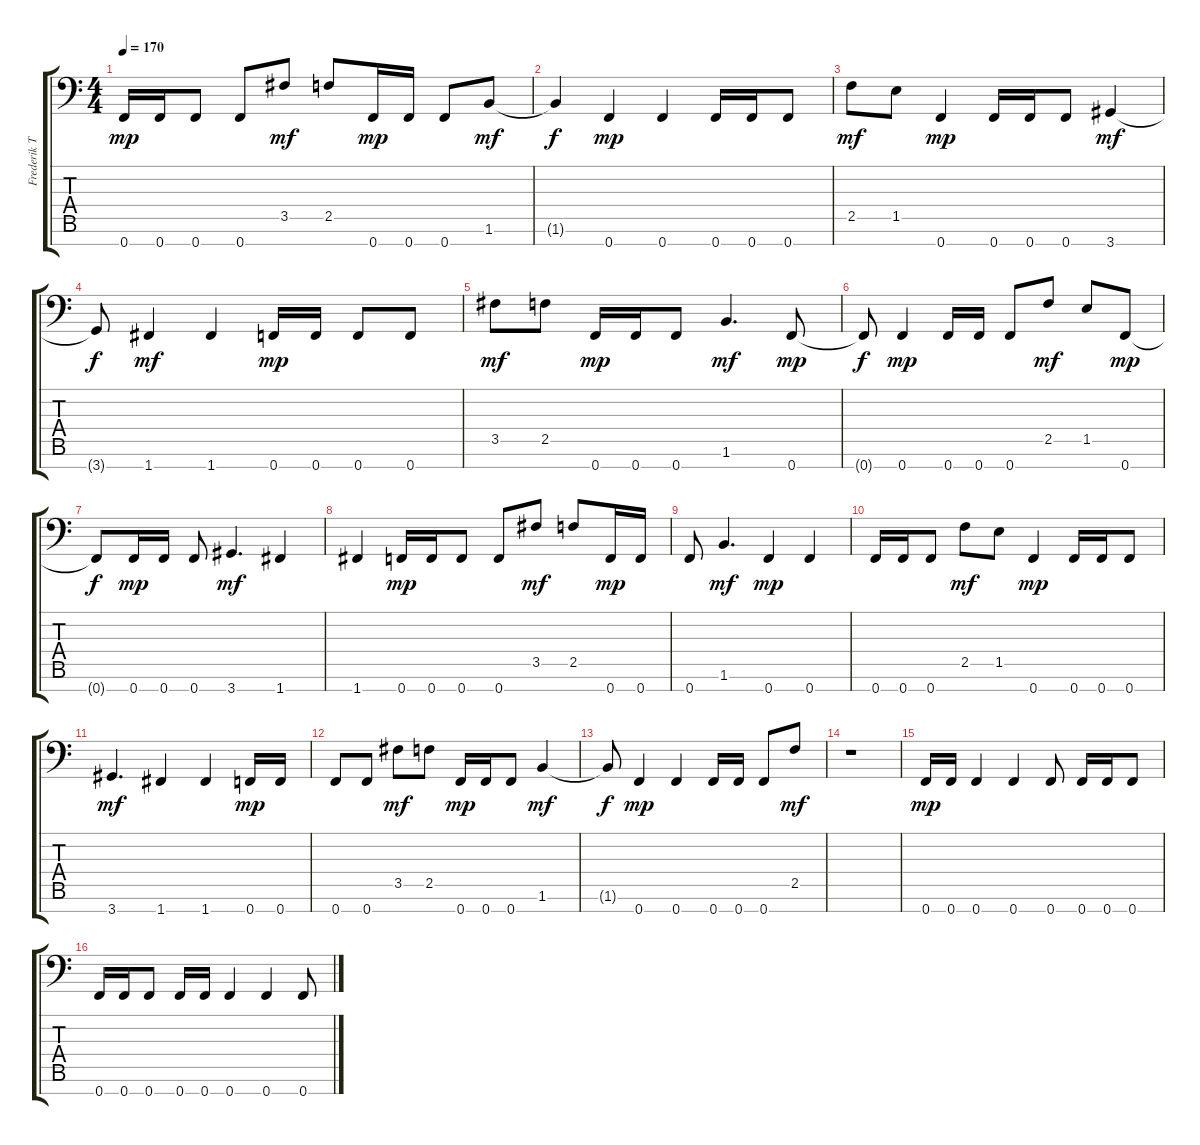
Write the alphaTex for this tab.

\track ("Frederik Thordendal" "Frederik T") {instrument distortionguitar}
\staff {score tabs}
\tuning (Bb3 F3 Db3 Ab2 Eb2 Bb1 F1) {hide}
\ts (4 4)
\tempo 170
\clef f4
\ks c
0.7.16{dy mp} 0.7.16 0.7.8 0.7.8 3.5.8{dy mf} 2.5.8 0.7.16{dy mp} 0.7.16 0.7.8 1.6.8{dy mf} |
1.6{t}.4{dy f} 0.7.4{dy mp} 0.7.4 0.7.16 0.7.16 0.7.8 |
2.5.8{dy mf} 1.5.8 0.7.4{dy mp} 0.7.16 0.7.16 0.7.8 3.7.4{dy mf} |
3.7{t}.8{dy f} 1.7.4{dy mf} 1.7.4 0.7.16{dy mp} 0.7.16 0.7.8 0.7.8 |
3.5.8{dy mf} 2.5.8 0.7.16{dy mp} 0.7.16 0.7.8 1.6.4{d dy mf} 0.7.8{dy mp} |
0.7{t}.8{dy f} 0.7.4{dy mp} 0.7.16 0.7.16 0.7.8 2.5.8{dy mf} 1.5.8 0.7.8{dy mp} |
0.7{t}.8{dy f} 0.7.16{dy mp} 0.7.16 0.7.8 3.7.4{d dy mf} 1.7.4 |
1.7.4 0.7.16{dy mp} 0.7.16 0.7.8 0.7.8 3.5.8{dy mf} 2.5.8 0.7.16{dy mp} 0.7.16 |
0.7.8 1.6.4{d dy mf} 0.7.4{dy mp} 0.7.4 |
0.7.16 0.7.16 0.7.8 2.5.8{dy mf} 1.5.8 0.7.4{dy mp} 0.7.16 0.7.16 0.7.8 |
3.7.4{d dy mf} 1.7.4 1.7.4 0.7.16{dy mp} 0.7.16 |
0.7.8 0.7.8 3.5.8{dy mf} 2.5.8 0.7.16{dy mp} 0.7.16 0.7.8 1.6.4{dy mf} |
1.6{t}.8{dy f} 0.7.4{dy mp} 0.7.4 0.7.16 0.7.16 0.7.8 2.5.8{dy mf} |
r.1 |
0.7.16{dy mp} 0.7.16 0.7.4 0.7.4 0.7.8 0.7.16 0.7.16 0.7.8 |
0.7.16 0.7.16 0.7.8 0.7.16 0.7.16 0.7.4 0.7.4 0.7.8
